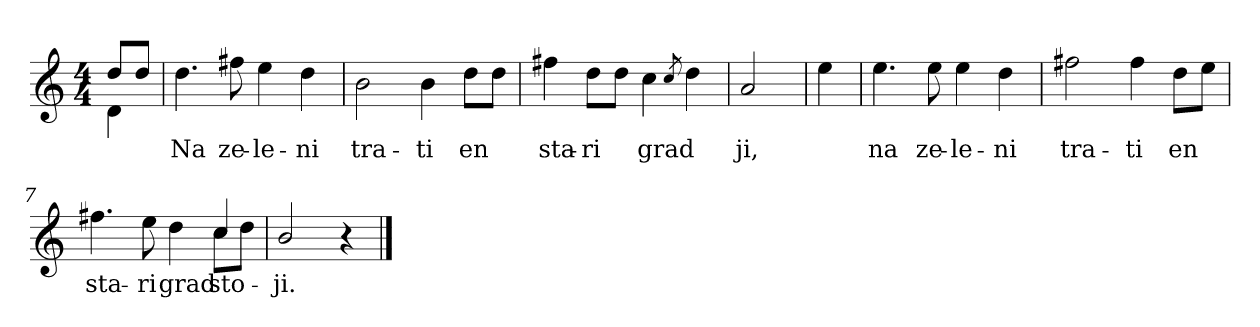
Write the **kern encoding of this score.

**kern	**text
*part1	*part1
*staff1	*staff1
*clefG2	*
*k[]	*
*M4/4	*
*MM76	*
=	=
*^	*
8dd/L	4d\	.
8dd/J	.	.
*v	*v	*
=1	=1
4.dd\	Na
8ff#X\	ze-
4ee\	-le-
4dd\	-ni
=2	=2
2b\	tra-
4b\	-ti
8dd\L	en
8dd\J	.
=3	=3
4ff#X\	sta-
8dd\L	-ri
8dd\J	.
4cc\	grad
8qcc/	.
4dd\	.
=4	=4
2a/	-ji,
=4X1	=4X1
4ee\	.
=5	=5
4.ee\	na
8ee\	ze-
4ee\	-le-
4dd\	-ni
=6	=6
2ff#X\	tra-
4ff#\	-ti
8dd\L	en
8ee\J	.
!!LO:LB:g=z
=7	=7
*^	*
4.ff#X\	2.ryy	sta-
8ee\	.	-ri
4dd\	.	grad
4cc/	8cc\L	sto-
.	8dd\J	.
*v	*v	*
=8	=8
2b/	-ji.
4r	.
==	==
*-	*-
